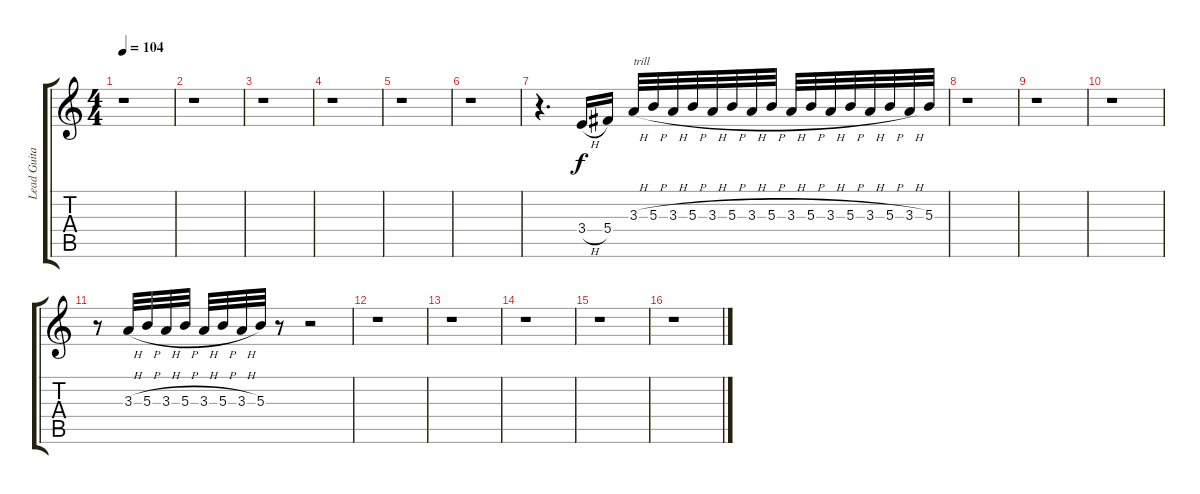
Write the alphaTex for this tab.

\track ("Lead Guitar" "Lead Guita") {instrument overdrivenguitar}
\staff {score tabs}
\tuning (Eb4 Bb3 Gb3 Db3 Ab2 Eb2) {hide}
\ts (4 4)
\tempo 104
\clef g2
\ks c
r.1{dy mp} |
r.1 |
r.1 |
r.1 |
r.1 |
r.1 |
r.4{d} 3.4{h}.16{dy f} 5.4.16 3.3{h}.32{txt "trill"} 5.3{h}.32 3.3{h}.32 5.3{h}.32 3.3{h}.32 5.3{h}.32 3.3{h}.32 5.3{h}.32 3.3{h}.32 5.3{h}.32 3.3{h}.32 5.3{h}.32 3.3{h}.32 5.3{h}.32 3.3{h}.32 5.3.32 |
r.1 |
r.1 |
r.1 |
r.8 3.3{h}.32 5.3{h}.32 3.3{h}.32 5.3{h}.32 3.3{h}.32 5.3{h}.32 3.3{h}.32 5.3.32 r.8 r.2 |
r.1 |
r.1 |
r.1 |
r.1 |
r.1
